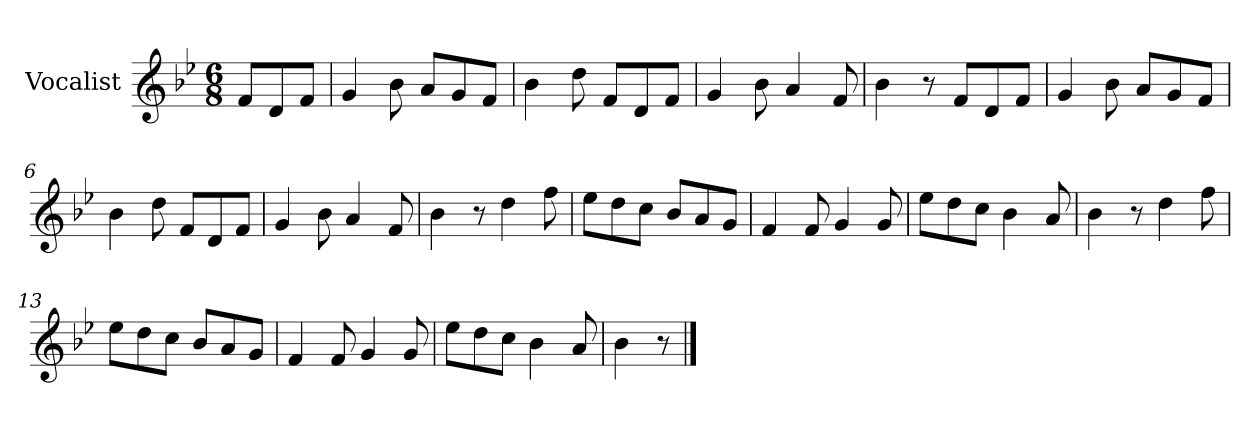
**kern
*part1
*staff1
*I"Vocalist
*k[b-e-]
*B-:
*M6/8
=
8fL
8d
8fJ
=1
4g
8b-
8aL
8g
8fJ
=2
4b-
8dd
8fL
8d
8fJ
=3
4g
8b-
4a
8f
=4
4b-
8r
8fL
8d
8fJ
=5
4g
8b-
8aL
8g
8fJ
=6
4b-
8dd
8fL
8d
8fJ
=7
4g
8b-
4a
8f
=8
4b-
8r
4dd
8ff
=9
8ee-L
8dd
8ccJ
8b-L
8a
8gJ
=10
4f
8f
4g
8g
=11
8ee-L
8dd
8ccJ
4b-
8a
=12
4b-
8r
4dd
8ff
=13
8ee-L
8dd
8ccJ
8b-L
8a
8gJ
=14
4f
8f
4g
8g
=15
8ee-L
8dd
8ccJ
4b-
8a
=16
4b-
8r
==
*-
